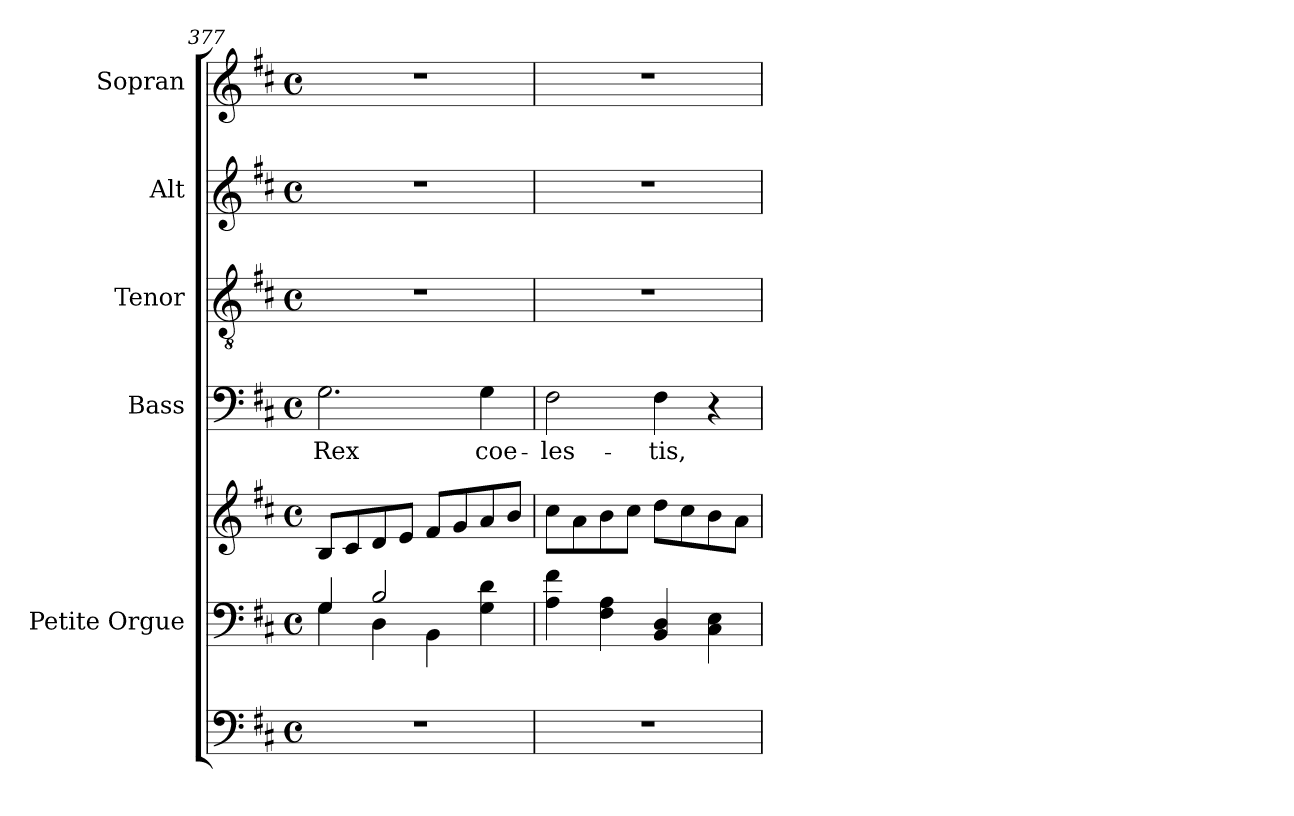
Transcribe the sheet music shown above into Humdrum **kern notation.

**kern	**kern	**kern	**kern	**text	**kern	**kern	**kern
*part6	*part5	*part5	*part4	*part4	*part3	*part2	*part1
*staff7	*staff6	*staff5	*staff4	*staff4	*staff3	*staff2	*staff1
*	*I"Petite Orgue	*	*I"Bass	*	*I"Tenor	*I"Alt	*I"Sopran
*	*I'Org. 1	*	*I'B.	*	*I'T.	*I'A.	*I'S.
*clefF4	*clefF4	*clefG2	*clefF4	*	*clefGv2	*clefG2	*clefG2
*k[f#c#]	*k[f#c#]	*k[f#c#]	*k[f#c#]	*	*k[f#c#]	*k[f#c#]	*k[f#c#]
*D:	*D:	*D:	*D:	*	*D:	*D:	*D:
*M4/4	*M4/4	*M4/4	*M4/4	*	*M4/4	*M4/4	*M4/4
*met(c)	*met(c)	*met(c)	*met(c)	*	*met(c)	*met(c)	*met(c)
=377	=377	=377	=377	=377	=377	=377	=377
*	*^	*	*	*	*	*	*
!	!	!	!	!	!LO:LY:b	!	!	!
1r	4G/	4G\	8B/L	2.G\	Rex	1r	1r	1r
.	.	.	8c#/	.	.	.	.	.
.	2B/	4D\	8d/	.	.	.	.	.
.	.	.	8e/J	.	.	.	.	.
.	.	4BB\	8f#/L	.	.	.	.	.
.	.	.	8g/	.	.	.	.	.
!	!	!	!	!	!LO:LY:b	!	!	!
.	4G\ 4d\	4ryy	8a/	4G\	coe-	.	.	.
.	.	.	8b/J	.	.	.	.	.
*	*v	*v	*	*	*	*	*	*
!!LO:PB:g=z
=378	=378	=378	=378	=378	=378	=378	=378
!	!	!	!	!LO:LY:b	!	!	!
1r	4A\ 4f#\	8cc#\L	2F#\	-les-	1r	1r	1r
.	.	8a\	.	.	.	.	.
.	4F#\ 4A\	8b\	.	.	.	.	.
.	.	8cc#\J	.	.	.	.	.
!	!	!	!	!LO:LY:b	!	!	!
.	4BB/ 4D/	8dd\L	4F#\	-tis,	.	.	.
.	.	8cc#\	.	.	.	.	.
.	4C#\ 4E\	8b\	4r	.	.	.	.
.	.	8a\J	.	.	.	.	.
=	=	=	=	=	=	=	=
*-	*-	*-	*-	*-	*-	*-	*-
